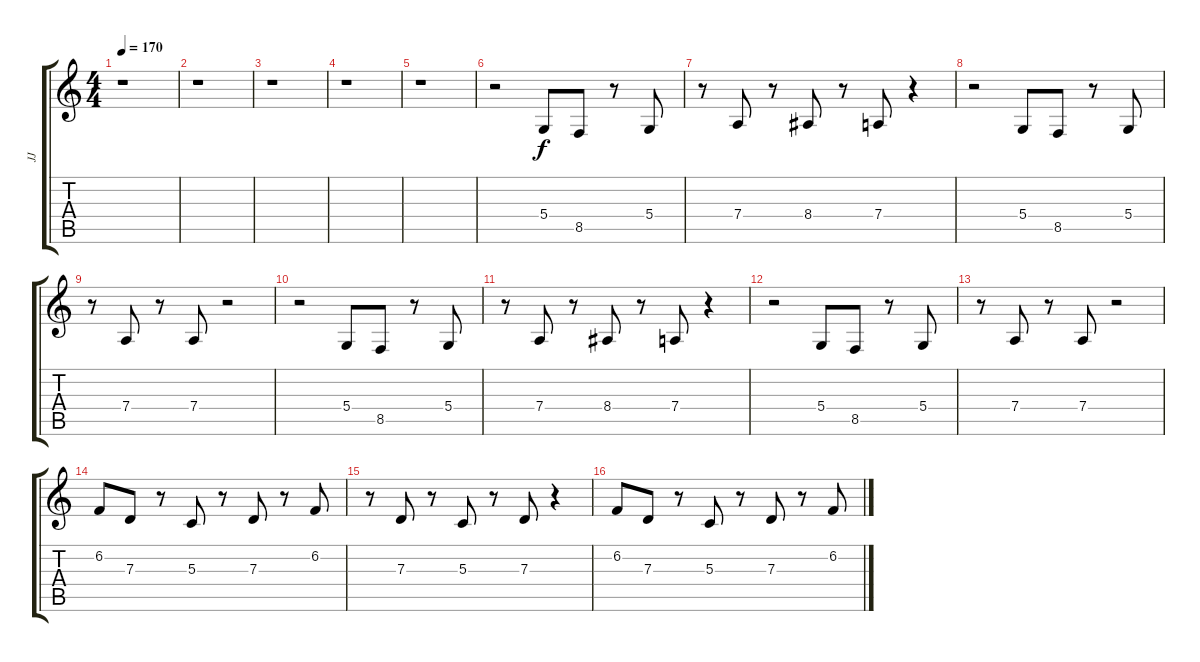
\track ("JJ" "JJ") {instrument lead2sawtooth}
\staff {score tabs}
\tuning (E4 B3 G3 D3 A2 E2) {hide}
\ts (4 4)
\tempo 170
\clef g2
\ks c
r.1{dy f} |
r.1 |
r.1 |
r.1 |
r.1 |
r.2 5.4.8 8.5.8 r.8 5.4.8 |
r.8 7.4.8 r.8 8.4.8 r.8 7.4.8 r.4 |
r.2 5.4.8 8.5.8 r.8 5.4.8 |
r.8 7.4.8 r.8 7.4.8 r.2 |
r.2 5.4.8 8.5.8 r.8 5.4.8 |
r.8 7.4.8 r.8 8.4.8 r.8 7.4.8 r.4 |
r.2 5.4.8 8.5.8 r.8 5.4.8 |
r.8 7.4.8 r.8 7.4.8 r.2 |
6.2.8 7.3.8 r.8 5.3.8 r.8 7.3.8 r.8 6.2.8 |
r.8 7.3.8 r.8 5.3.8 r.8 7.3.8 r.4 |
6.2.8 7.3.8 r.8 5.3.8 r.8 7.3.8 r.8 6.2.8
